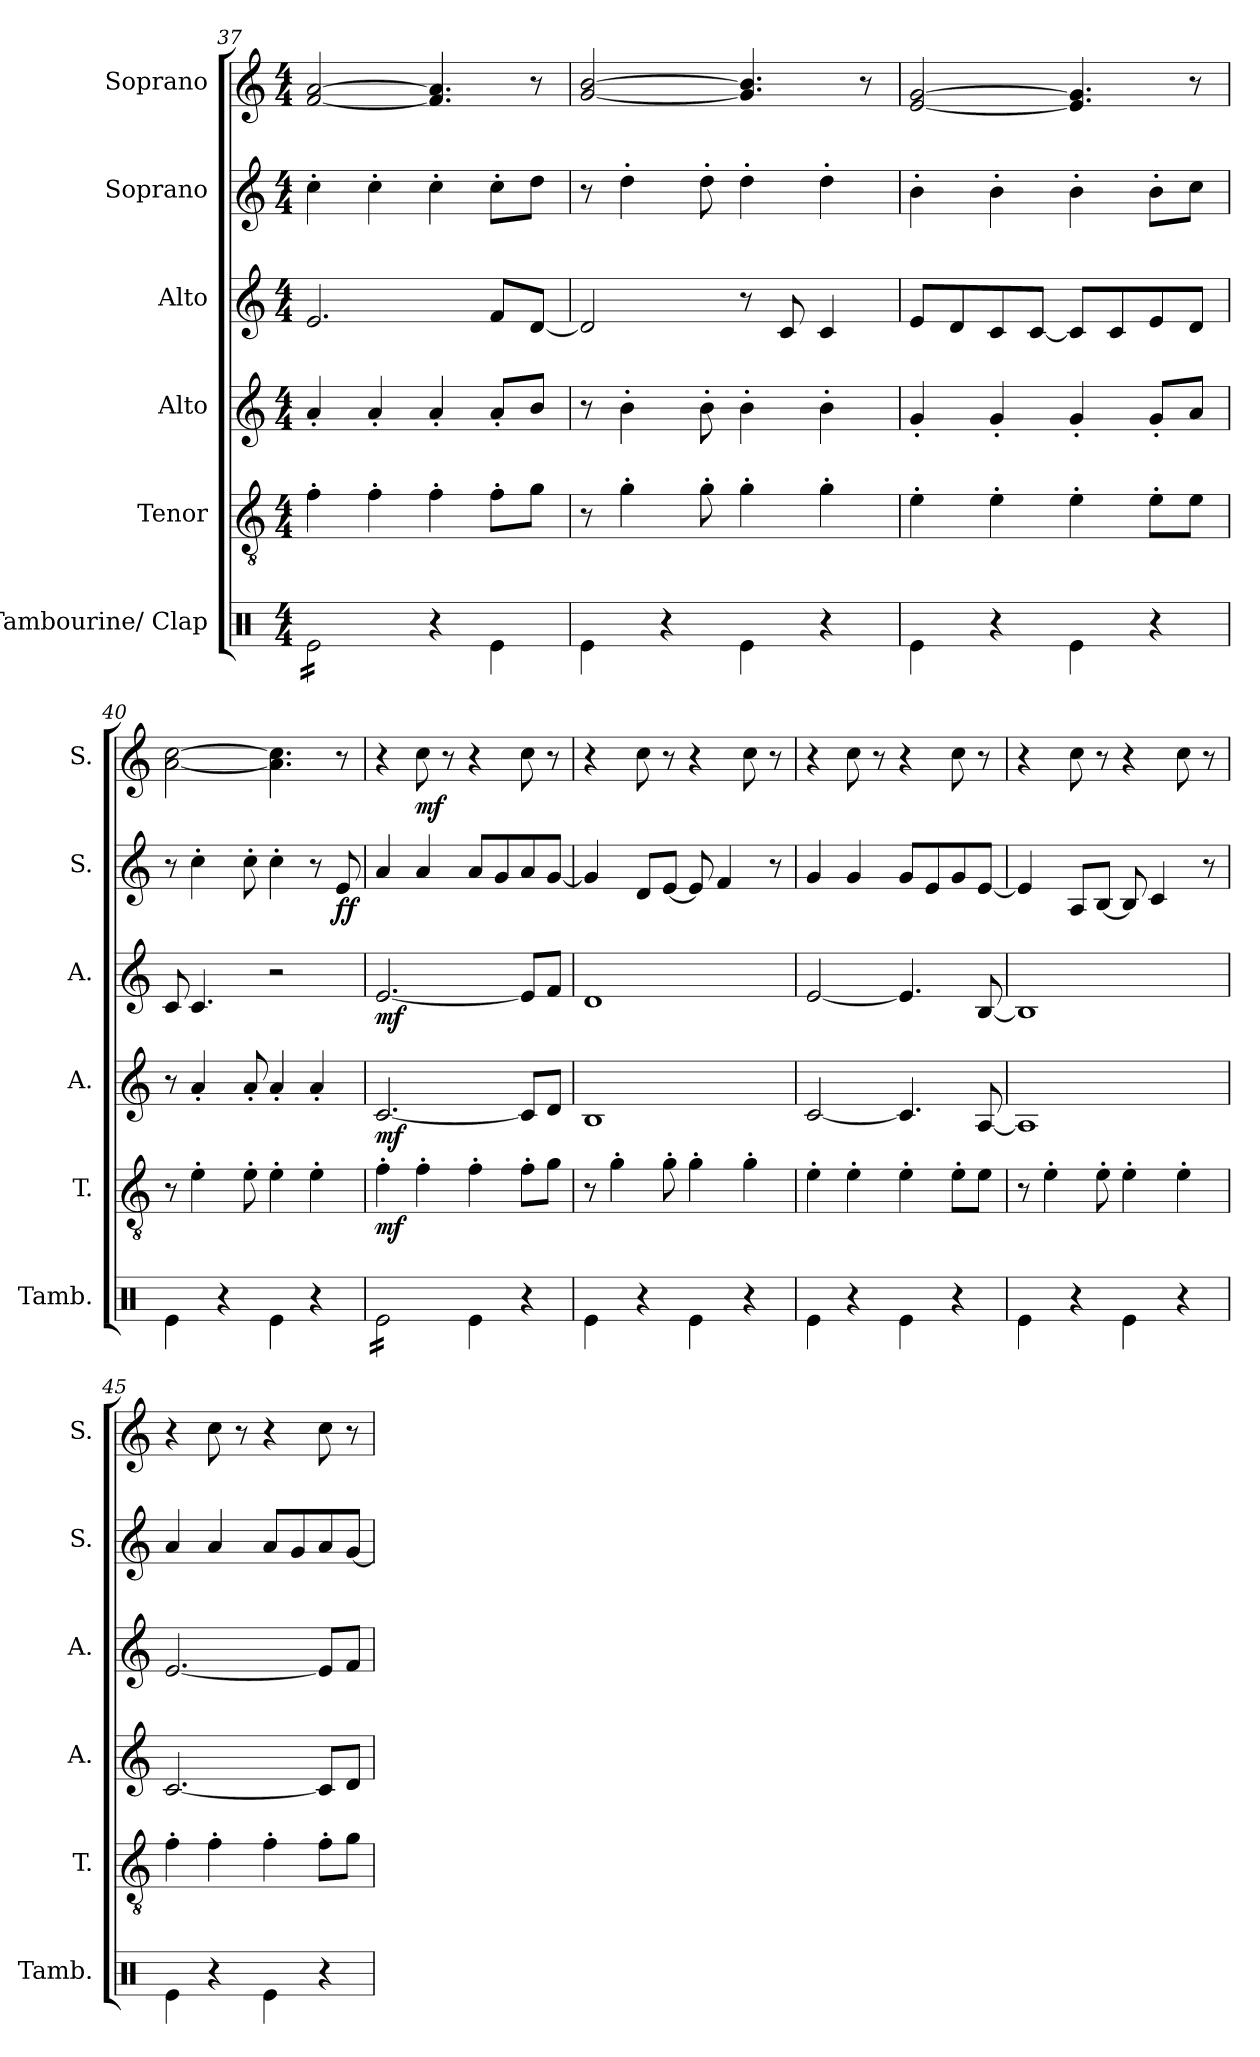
**kern	**kern	**dynam	**kern	**dynam	**kern	**dynam	**kern	**dynam	**kern	**dynam
*part6	*part5	*part5	*part4	*part4	*part3	*part3	*part2	*part2	*part1	*part1
*staff6	*staff5	*staff5	*staff4	*staff4	*staff3	*staff3	*staff2	*staff2	*staff1	*staff1
*I"Tambourine/ Clap	*I"Tenor	*	*I"Alto	*	*I"Alto	*	*I"Soprano	*	*I"Soprano	*
*I'Tamb.	*I'T.	*	*I'A.	*	*I'A.	*	*I'S.	*	*I'S.	*
*clefX	*clefGv2	*	*clefG2	*	*clefG2	*	*clefG2	*	*clefG2	*
*k[]	*k[]	*	*k[]	*	*k[]	*	*k[]	*	*k[]	*
*M4/4	*M4/4	*	*M4/4	*	*M4/4	*	*M4/4	*	*M4/4	*
=37	=37	=37	=37	=37	=37	=37	=37	=37	=37	=37
*tremolo	*	*	*	*	*	*	*	*	*	*
16Re\LL	4f'\	.	4a'/	.	2.e/	.	4cc'\	.	[2f/ [2a/	.
16Re\	.	.	.	.	.	.	.	.	.	.
16Re\	.	.	.	.	.	.	.	.	.	.
16Re\	.	.	.	.	.	.	.	.	.	.
16Re\	4f'\	.	4a'/	.	.	.	4cc'\	.	.	.
16Re\	.	.	.	.	.	.	.	.	.	.
16Re\	.	.	.	.	.	.	.	.	.	.
16Re\JJ	.	.	.	.	.	.	.	.	.	.
*Xtremolo	*	*	*	*	*	*	*	*	*	*
4r	4f'\	.	4a'/	.	.	.	4cc'\	.	4.f/] 4.a/]	.
4Re\	8f'\L	.	8a'/L	.	8f/L	.	8cc'\L	.	.	.
.	8g\J	.	8b/J	.	[8d/J	.	8dd\J	.	8r	.
=38	=38	=38	=38	=38	=38	=38	=38	=38	=38	=38
4Re\	8r	.	8r	.	2d/]	.	8r	.	[2g/ [2b/	.
.	4g'\	.	4b'\	.	.	.	4dd'\	.	.	.
4r	.	.	.	.	.	.	.	.	.	.
.	8g'\	.	8b'\	.	.	.	8dd'\	.	.	.
4Re\	4g'\	.	4b'\	.	8r	.	4dd'\	.	4.g/] 4.b/]	.
.	.	.	.	.	8c/	.	.	.	.	.
4r	4g'\	.	4b'\	.	4c/	.	4dd'\	.	.	.
.	.	.	.	.	.	.	.	.	8r	.
=39	=39	=39	=39	=39	=39	=39	=39	=39	=39	=39
4Re\	4e'\	.	4g'/	.	8e/L	.	4b'\	.	[2e/ [2g/	.
.	.	.	.	.	8d/	.	.	.	.	.
4r	4e'\	.	4g'/	.	8c/	.	4b'\	.	.	.
.	.	.	.	.	[8c/J	.	.	.	.	.
4Re\	4e'\	.	4g'/	.	8c/L]	.	4b'\	.	4.e/] 4.g/]	.
.	.	.	.	.	8c/	.	.	.	.	.
4r	8e'\L	.	8g'/L	.	8e/	.	8b'\L	.	.	.
.	8e\J	.	8a/J	.	8d/J	.	8cc\J	.	8r	.
=40	=40	=40	=40	=40	=40	=40	=40	=40	=40	=40
4Re\	8r	.	8r	.	8c/	.	8r	.	[2a\ [2cc\	.
.	4e'\	.	4a'/	.	4.c/	.	4cc'\	.	.	.
4r	.	.	.	.	.	.	.	.	.	.
.	8e'\	.	8a'/	.	.	.	8cc'\	.	.	.
4Re\	4e'\	.	4a'/	.	2r	.	4cc'\	.	4.a\] 4.cc\]	.
4r	4e'\	.	4a'/	.	.	.	8r	.	.	.
!	!	!	!	!	!	!	!	!LO:DY:b	!	!
.	.	.	.	.	.	.	8e/	ff	8r	.
!!LO:LB:g=z
=41	=41	=41	=41	=41	=41	=41	=41	=41	=41	=41
!	!	!LO:DY:b	!	!LO:DY:b	!	!LO:DY:b	!	!	!	!
*tremolo	*	*	*	*	*	*	*	*	*	*
16Re\LL	4f'\	mf	[2.c/	mf	[2.e/	mf	4a/	.	4r	.
16Re\	.	.	.	.	.	.	.	.	.	.
16Re\	.	.	.	.	.	.	.	.	.	.
16Re\	.	.	.	.	.	.	.	.	.	.
!	!	!	!	!	!	!	!	!	!	!LO:DY:b
16Re\	4f'\	.	.	.	.	.	4a/	.	8cc\	mf
16Re\	.	.	.	.	.	.	.	.	.	.
16Re\	.	.	.	.	.	.	.	.	8r	.
16Re\JJ	.	.	.	.	.	.	.	.	.	.
*Xtremolo	*	*	*	*	*	*	*	*	*	*
4Re\	4f'\	.	.	.	.	.	8a/L	.	4r	.
.	.	.	.	.	.	.	8g/	.	.	.
4r	8f'\L	.	8c/L]	.	8e/L]	.	8a/	.	8cc\	.
.	8g\J	.	8d/J	.	8f/J	.	[8g/J	.	8r	.
=42	=42	=42	=42	=42	=42	=42	=42	=42	=42	=42
4Re\	8r	.	1B	.	1d	.	4g/]	.	4r	.
.	4g'\	.	.	.	.	.	.	.	.	.
4r	.	.	.	.	.	.	8d/L	.	8cc\	.
.	8g'\	.	.	.	.	.	[8e/J	.	8r	.
4Re\	4g'\	.	.	.	.	.	8e/]	.	4r	.
.	.	.	.	.	.	.	4f/	.	.	.
4r	4g'\	.	.	.	.	.	.	.	8cc\	.
.	.	.	.	.	.	.	8r	.	8r	.
=43	=43	=43	=43	=43	=43	=43	=43	=43	=43	=43
4Re\	4e'\	.	[2c/	.	[2e/	.	4g/	.	4r	.
4r	4e'\	.	.	.	.	.	4g/	.	8cc\	.
.	.	.	.	.	.	.	.	.	8r	.
4Re\	4e'\	.	4.c/]	.	4.e/]	.	8g/L	.	4r	.
.	.	.	.	.	.	.	8e/	.	.	.
4r	8e'\L	.	.	.	.	.	8g/	.	8cc\	.
.	8e\J	.	[8A/	.	[8B/	.	[8e/J	.	8r	.
=44	=44	=44	=44	=44	=44	=44	=44	=44	=44	=44
4Re\	8r	.	1A]	.	1B]	.	4e/]	.	4r	.
.	4e'\	.	.	.	.	.	.	.	.	.
4r	.	.	.	.	.	.	8A/L	.	8cc\	.
.	8e'\	.	.	.	.	.	[8B/J	.	8r	.
4Re\	4e'\	.	.	.	.	.	8B/]	.	4r	.
.	.	.	.	.	.	.	4c/	.	.	.
4r	4e'\	.	.	.	.	.	.	.	8cc\	.
.	.	.	.	.	.	.	8r	.	8r	.
=45	=45	=45	=45	=45	=45	=45	=45	=45	=45	=45
4Re\	4f'\	.	[2.c/	.	[2.e/	.	4a/	.	4r	.
4r	4f'\	.	.	.	.	.	4a/	.	8cc\	.
.	.	.	.	.	.	.	.	.	8r	.
4Re\	4f'\	.	.	.	.	.	8a/L	.	4r	.
.	.	.	.	.	.	.	8g/	.	.	.
4r	8f'\L	.	8c/L]	.	8e/L]	.	8a/	.	8cc\	.
.	8g\J	.	8d/J	.	8f/J	.	[8g/J	.	8r	.
=	=	=	=	=	=	=	=	=	=	=
*-	*-	*-	*-	*-	*-	*-	*-	*-	*-	*-
